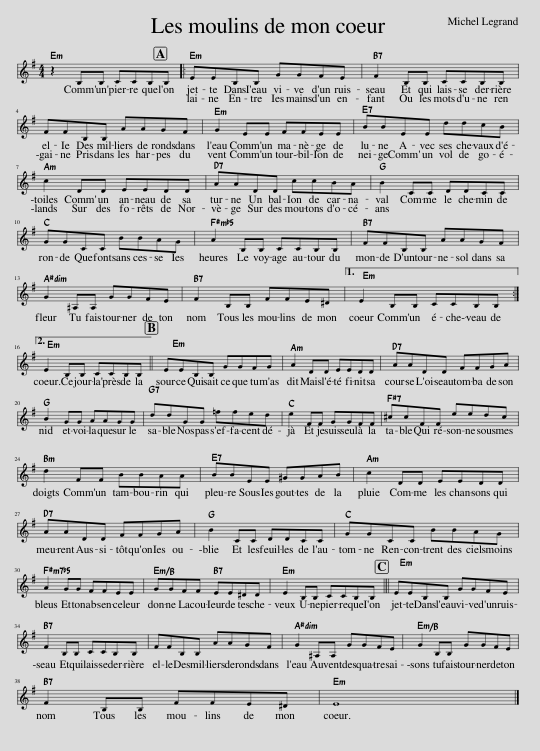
X:1
%%score 1 2
L:1/8
M:4/4
I:linebreak $
K:G
V:1 treble
V:2 treble-8
V:1
 z2 B,B, CCB,B, |: EEB,B, GGFE | F2 B,B, CCB,B, |$ FFB,B, AAGF | G2 EE FFEE | %5
 BBEE ddcB |$ c2 DD EEDD | AADD ccBA | B2 CC DDCC |$ GGCC BBAG | %10
 A2 B,B, CCB,B, | FFB,B, AAGF |$ G2 ^A,A, GGFE | F2 B,B, FFE^D |1 E2 B,B, CCB,B, :|2$ %15
 E2 B,B, CCB,B, || EEB,B, GGFG | A2 DD EEDD | AADD FFGA |$ B2 GG AAGG | %20
 ddGG =ffed | e2 FF GGFF | ^ccFF eedc |$ d2 FF BBAA | BBEE ^GGAB | %25
 c2 DD EEDD |$ AADD FFGA | B2 CC DDCC | GGCC BBAG |$ A2 GG FFEE | %30
 GGFF EE^DD | E2 B,B, CCB,B, || EEB,B, GGFE |$ F2 B,B, CCB,B, | FFB,B, AAGF | %35
 G2 ^A,A, GGFE | G2 B,B, GGFE |$ F2 B,B, FFE^D | E8 |] %39
V:2
!p! [EGB]8- |: [EGB]8 | [B,^DFA]8- |$ [B,DFA]8 | [EGB]8 | %5
 [E^GBd]8 |$ [Ace]8 | [DFAc]8 | [GBd]8 |$ [CEG]8 | %10
 [FAce]8 | [B,^DFA]8 |$ [^A,^CEG]8 | [B,^DFA]8 |1 [EGB]8 :|2$ %15
 [EGB]8 || [EGB]8 | [Ace]8 | [DFAc]8 |$ [GBd]8 | %20
 [GBd=f]8 | [CEG]8 | [F^A^ce]8 |$ [B,DF]8 | [E^GBd]8 | %25
 [Ace]8 |$ [DFAc]8 | [GBd]8 | [CEG]8 |$ [FAce]8 | %30
 [B,EG]4 [B,^DFA]4 | [EGB]8- || [EGB]8 |$ [B,^DFA]8 | [B,^DFA]8 | %35
 [^A,^CEG]8 | [B,EG]8 |$ [B,^DFA]8 | [EGB]8 |] %39
